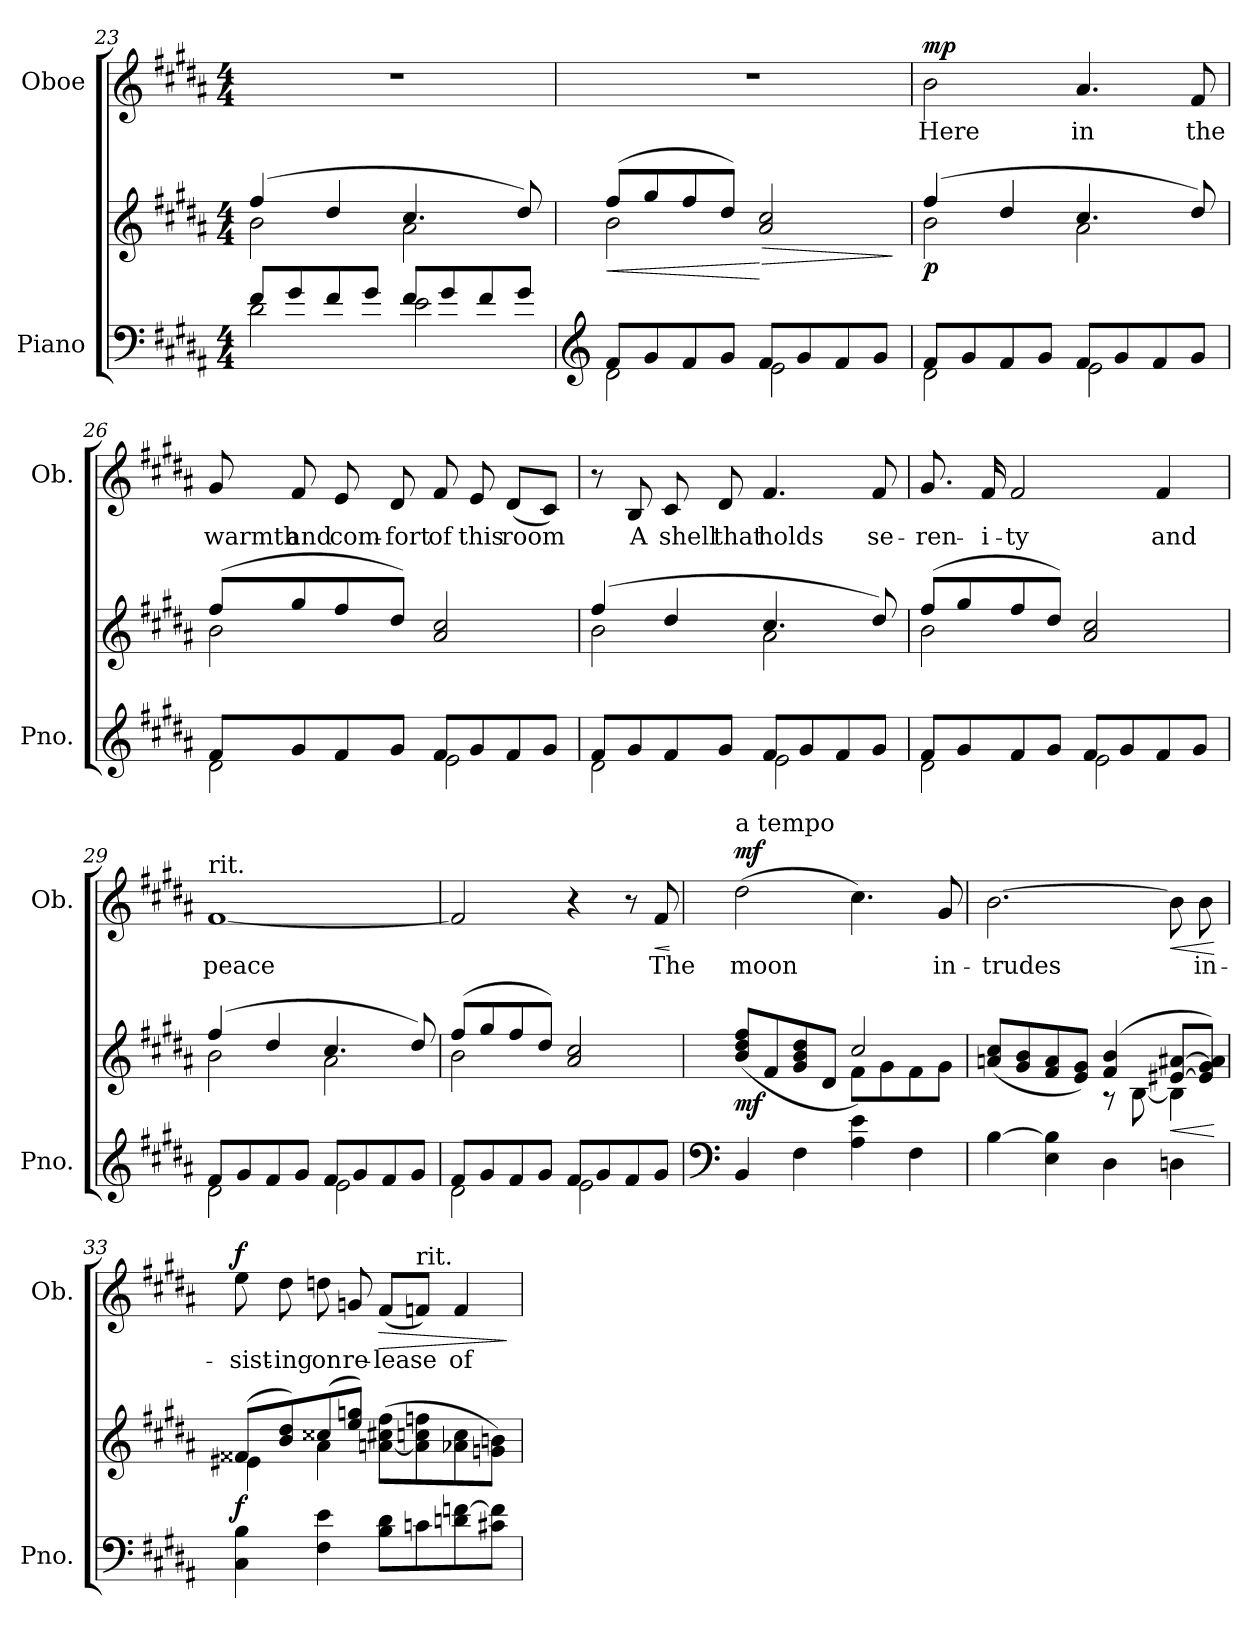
**kern	**kern	**dynam	**kern	**text	**dynam
*part2	*part2	*part2	*part1	*part1	*part1
*staff3	*staff2	*staff2/3	*staff1	*staff1	*staff1
*I"Piano	*	*	*I"Oboe	*	*
*I'Pno.	*	*	*I'Ob.	*	*
!!LO:PB:g=z
*clefF4	*clefG2	*	*clefG2	*	*
*k[f#c#g#d#a#]	*k[f#c#g#d#a#]	*	*k[f#c#g#d#a#]	*	*
*M4/4	*M4/4	*	*M4/4	*	*
=23	=23	=23	=23	=23	=23
*^	*^	*	*	*	*
8f#/L	2d#\	(4ff#/	2b\	.	1r	.	.
8g#/	.	.	.	.	.	.	.
8f#/	.	4dd#/	.	.	.	.	.
8g#/J	.	.	.	.	.	.	.
8f#/L	2e\	4.cc#/	2a#\	.	.	.	.
8g#/	.	.	.	.	.	.	.
8f#/	.	.	.	.	.	.	.
8g#/J	.	8dd#/)	.	.	.	.	.
=24	=24	=24	=24	=24	=24	=24	=24
*clefG2	*	*	*	*	*	*	*
!	!	!	!	!LO:HP:b	!	!	!
8f#/L	2d#\	(8ff#/L	2b\	<	1r	.	.
8g#/	.	8gg#/	.	.	.	.	.
8f#/	.	8ff#/	.	.	.	.	.
8g#/J	.	8dd#/J)	.	.	.	.	.
!	!	!	!	!LO:HP:n=1:b	!	!	!
8f#/L	2e\	2a#/ 2cc#/	2ryy	[ >	.	.	.
8g#/	.	.	.	.	.	.	.
8f#/	.	.	.	.	.	.	.
8g#/J	.	.	.	.	.	.	.
*v	*v	*	*	*	*	*	*
*	*v	*v	*	*	*	*
.	.	]	.	.	.
=25	=25	=25	=25	=25	=25
*^	*^	*	*	*	*
!	!	!	!	!LO:DY:b	!	!LO:LY:b	!LO:DY:a
8f#/L	2d#\	(4ff#/	2b\	p	2b\	Here	mp
8g#/	.	.	.	.	.	.	.
8f#/	.	4dd#/	.	.	.	.	.
8g#/J	.	.	.	.	.	.	.
!	!	!	!	!	!	!LO:LY:b	!
8f#/L	2e\	4.cc#/	2a#\	.	4.a#/	in	.
8g#/	.	.	.	.	.	.	.
8f#/	.	.	.	.	.	.	.
!	!	!	!	!	!	!LO:LY:b	!
8g#/J	.	8dd#/)	.	.	8f#/	the	.
!!LO:LB:g=z
=26	=26	=26	=26	=26	=26	=26	=26
!	!	!	!	!	!	!LO:LY:b	!
8f#/L	2d#\	(8ff#/L	2b\	.	8g#/	warmth	.
!	!	!	!	!	!	!LO:LY:b	!
8g#/	.	8gg#/	.	.	8f#/	and	.
!	!	!	!	!	!	!LO:LY:b	!
8f#/	.	8ff#/	.	.	8e/	com-	.
!	!	!	!	!	!	!LO:LY:b	!
8g#/J	.	8dd#/J)	.	.	8d#/	-fort	.
!	!	!	!	!	!	!LO:LY:b	!
8f#/L	2e\	2a#/ 2cc#/	2ryy	.	8f#/	of	.
!	!	!	!	!	!	!LO:LY:b	!
8g#/	.	.	.	.	8e/	this	.
!	!	!	!	!	!	!LO:LY:b	!
8f#/	.	.	.	.	(8d#/L	room	.
8g#/J	.	.	.	.	8c#/J)	.	.
=27	=27	=27	=27	=27	=27	=27	=27
8f#/L	2d#\	(4ff#/	2b\	.	8r	.	.
!	!	!	!	!	!	!LO:LY:b	!
8g#/	.	.	.	.	8B/	A	.
!	!	!	!	!	!	!LO:LY:b	!
8f#/	.	4dd#/	.	.	8c#/	shell	.
!	!	!	!	!	!	!LO:LY:b	!
8g#/J	.	.	.	.	8d#/	that	.
!	!	!	!	!	!	!LO:LY:b	!
8f#/L	2e\	4.cc#/	2a#\	.	4.f#/	holds	.
8g#/	.	.	.	.	.	.	.
8f#/	.	.	.	.	.	.	.
!	!	!	!	!	!	!LO:LY:b	!
8g#/J	.	8dd#/)	.	.	8f#/	se-	.
=28	=28	=28	=28	=28	=28	=28	=28
!	!	!	!	!	!	!LO:LY:b	!
8f#/L	2d#\	(8ff#/L	2b\	.	8.g#/	-ren-	.
8g#/	.	8gg#/	.	.	.	.	.
!	!	!	!	!	!	!LO:LY:b	!
.	.	.	.	.	16f#/	-i-	.
!	!	!	!	!	!	!LO:LY:b	!
8f#/	.	8ff#/	.	.	2f#/	-ty	.
8g#/J	.	8dd#/J)	.	.	.	.	.
8f#/L	2e\	2a#/ 2cc#/	2ryy	.	.	.	.
8g#/	.	.	.	.	.	.	.
!	!	!	!	!	!	!LO:LY:b	!
8f#/	.	.	.	.	4f#/	and	.
8g#/J	.	.	.	.	.	.	.
!!LO:LB:g=z
=29	=29	=29	=29	=29	=29	=29	=29
!	!	!	!	!	!LO:TX:a:t=rit.	!	!
!	!	!	!	!	!	!LO:LY:b	!
8f#/L	2d#\	(4ff#/	2b\	.	[1f#	peace	.
8g#/	.	.	.	.	.	.	.
8f#/	.	4dd#/	.	.	.	.	.
8g#/J	.	.	.	.	.	.	.
8f#/L	2e\	4.cc#/	2a#\	.	.	.	.
8g#/	.	.	.	.	.	.	.
8f#/	.	.	.	.	.	.	.
8g#/J	.	8dd#/)	.	.	.	.	.
=30	=30	=30	=30	=30	=30	=30	=30
8f#/L	2d#\	(8ff#/L	2b\	.	2f#/]	.	.
8g#/	.	8gg#/	.	.	.	.	.
8f#/	.	8ff#/	.	.	.	.	.
8g#/J	.	8dd#/J)	.	.	.	.	.
8f#/L	2e\	2a#/ 2cc#/	2ryy	.	4r	.	.
8g#/	.	.	.	.	.	.	.
8f#/	.	.	.	.	8r	.	.
!	!	!	!	!	!	!LO:LY:b	!LO:HP:b
8g#/J	.	.	.	.	8f#/	The	<
*v	*v	*	*	*	*	*	*
*	*v	*v	*	*	*	*
.	.	.	.	.	[
=31	=31	=31	=31	=31	=31
*clefF4	*	*	*	*	*
*	*^	*	*	*	*
!	!	!	!	!LO:TX:a:t=a tempo	!	!
!	!	!	!LO:DY:b	!	!LO:LY:b	!LO:DY:a
4BB/	(8b/ 8dd#/ 8ff#/L	2ryy	mf	(2dd#\	moon	mf
.	8f#/	.	.	.	.	.
4F#\	8g#/ 8b/ 8dd#/	.	.	.	.	.
.	8d#/J	.	.	.	.	.
4A#\ 4e\	2cc#/)	8f#\L	.	4.cc#\)	.	.
.	.	8g#\	.	.	.	.
4F#\	.	8f#\	.	.	.	.
!	!	!	!	!	!LO:LY:b	!
.	.	8g#\J	.	8g#/	in-	.
=32	=32	=32	=32	=32	=32	=32
!	!	!	!	!	!LO:LY:b	!
[4B\	(8an/ 8cc#/L	2ryy	.	[2.b\	-trudes	.
.	8g#/ 8b/	.	.	.	.	.
4E\ 4B\]	8f#/ 8a/	.	.	.	.	.
.	8e/ 8g#/J)	.	.	.	.	.
4D#\	(4f#/ 4b/	8r	.	.	.	.
.	.	[8B\	.	.	.	.
!	!	!	!LO:HP:b	!	!	!LO:HP:b
4Dn\	[8e#X/ [8a#X/L	4B\]	<	8b\]	.	<
!	!	!	!	!	!LO:LY:b	!
.	8e#/] 8g#/ 8a#/]J)	.	.	8b\	in-	.
*	*v	*v	*	*	*	*
.	.	[	.	.	[
!!LO:PB:g=z
=33	=33	=33	=33	=33	=33
*	*^	*	*	*	*
!	!	!	!LO:DY:b	!	!LO:LY:b	!LO:DY:a
4C#\ 4B\	(8f##X/L	4e#X\	f	8ee\	-sist-	f
!	!	!	!	!	!LO:LY:b	!
.	8b/ 8dd#/)	.	.	8dd#\	-ing	.
!	!	!	!	!	!LO:LY:b	!
4F#\ 4e\	(8cc##X/	4a#\	.	8ddn\	on	.
!	!	!	!	!	!LO:LY:b	!
.	8ee/ 8ggn/J)	.	.	8gn/	re-	.
!	!	!	!	!	!LO:LY:b	!LO:HP:b
8B\ 8d#\L	([8an\ 8cc#X\ 8ff#\L	2ryy	.	(8f#/L	-lease	>
!	!	!	!	!LO:TX:a:t=rit.	!	!
8cn\	8a\] 8ccn\ 8ffn\	.	.	8fn/J)	.	.
!	!	!	!	!	!LO:LY:b	!
8dn\ [8fn\	8a-X\ 8cc\	.	.	4f/	of	.
8c#X\ 8f\]J	8gn\ 8bn\J)	.	.	.	.	.
*	*v	*v	*	*	*	*
.	.	.	.	.	]
=	=	=	=	=	=
*-	*-	*-	*-	*-	*-
